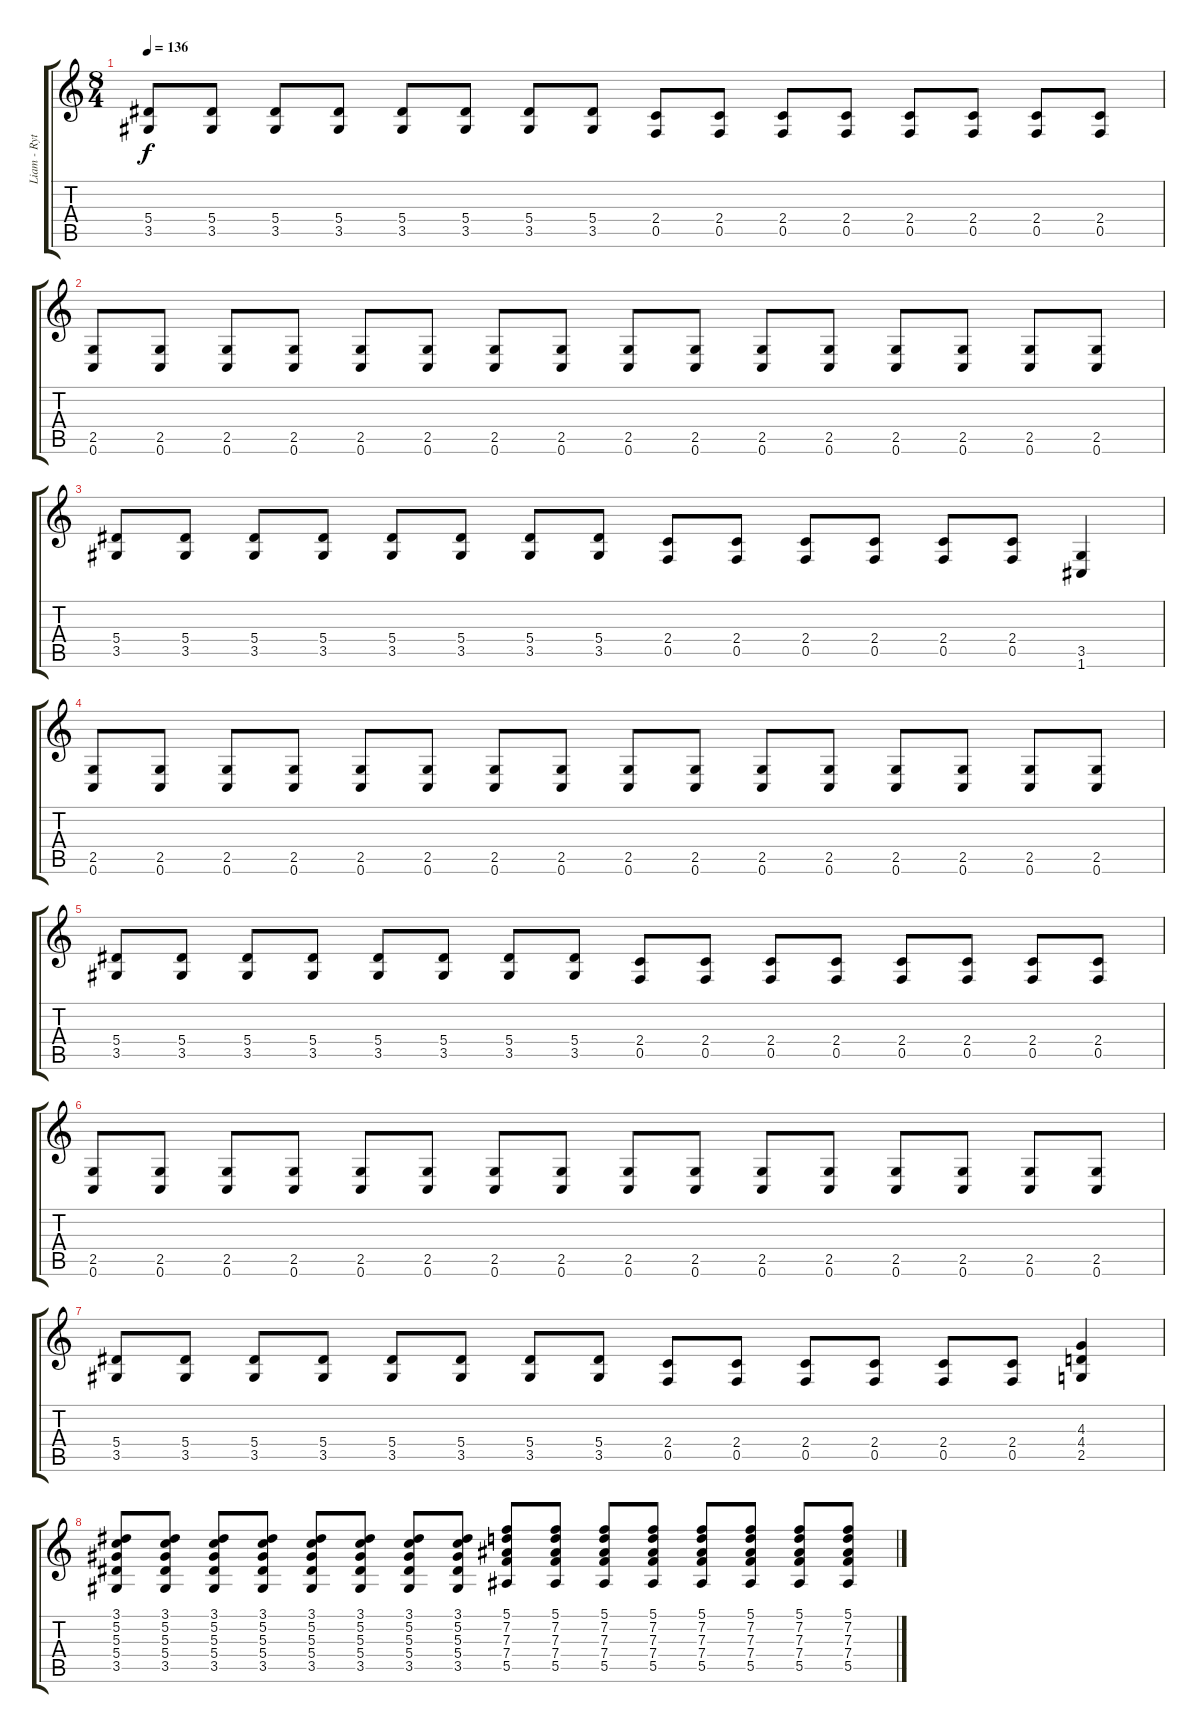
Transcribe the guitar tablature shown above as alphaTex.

\track ("Liam - Rythm Guitar" "Liam - Ryt") {instrument distortionguitar}
\staff {score tabs}
\tuning (C4 G3 Eb3 Bb2 F2 C2) {hide}
\ts (8 4)
\tempo 136
\clef g2
\ks c
(5.4 3.5).8{dy f} (5.4 3.5).8 (5.4 3.5).8 (5.4 3.5).8 (5.4 3.5).8 (5.4 3.5).8 (5.4 3.5).8 (5.4 3.5).8 (2.4 0.5).8 (2.4 0.5).8 (2.4 0.5).8 (2.4 0.5).8 (2.4 0.5).8 (2.4 0.5).8 (2.4 0.5).8 (2.4 0.5).8 |
(2.5 0.6).8 (2.5 0.6).8 (2.5 0.6).8 (2.5 0.6).8 (2.5 0.6).8 (2.5 0.6).8 (2.5 0.6).8 (2.5 0.6).8 (2.5 0.6).8 (2.5 0.6).8 (2.5 0.6).8 (2.5 0.6).8 (2.5 0.6).8 (2.5 0.6).8 (2.5 0.6).8 (2.5 0.6).8 |
(5.4 3.5).8 (5.4 3.5).8 (5.4 3.5).8 (5.4 3.5).8 (5.4 3.5).8 (5.4 3.5).8 (5.4 3.5).8 (5.4 3.5).8 (2.4 0.5).8 (2.4 0.5).8 (2.4 0.5).8 (2.4 0.5).8 (2.4 0.5).8 (2.4 0.5).8 (3.5 1.6).4 |
(2.5 0.6).8 (2.5 0.6).8 (2.5 0.6).8 (2.5 0.6).8 (2.5 0.6).8 (2.5 0.6).8 (2.5 0.6).8 (2.5 0.6).8 (2.5 0.6).8 (2.5 0.6).8 (2.5 0.6).8 (2.5 0.6).8 (2.5 0.6).8 (2.5 0.6).8 (2.5 0.6).8 (2.5 0.6).8 |
(5.4 3.5).8 (5.4 3.5).8 (5.4 3.5).8 (5.4 3.5).8 (5.4 3.5).8 (5.4 3.5).8 (5.4 3.5).8 (5.4 3.5).8 (2.4 0.5).8 (2.4 0.5).8 (2.4 0.5).8 (2.4 0.5).8 (2.4 0.5).8 (2.4 0.5).8 (2.4 0.5).8 (2.4 0.5).8 |
(2.5 0.6).8 (2.5 0.6).8 (2.5 0.6).8 (2.5 0.6).8 (2.5 0.6).8 (2.5 0.6).8 (2.5 0.6).8 (2.5 0.6).8 (2.5 0.6).8 (2.5 0.6).8 (2.5 0.6).8 (2.5 0.6).8 (2.5 0.6).8 (2.5 0.6).8 (2.5 0.6).8 (2.5 0.6).8 |
(5.4 3.5).8 (5.4 3.5).8 (5.4 3.5).8 (5.4 3.5).8 (5.4 3.5).8 (5.4 3.5).8 (5.4 3.5).8 (5.4 3.5).8 (2.4 0.5).8 (2.4 0.5).8 (2.4 0.5).8 (2.4 0.5).8 (2.4 0.5).8 (2.4 0.5).8 (4.3 4.4 2.5).4 |
(3.1 5.2 5.3 5.4 3.5).8 (3.1 5.2 5.3 5.4 3.5).8 (3.1 5.2 5.3 5.4 3.5).8 (3.1 5.2 5.3 5.4 3.5).8 (3.1 5.2 5.3 5.4 3.5).8 (3.1 5.2 5.3 5.4 3.5).8 (3.1 5.2 5.3 5.4 3.5).8 (3.1 5.2 5.3 5.4 3.5).8 (5.1 7.2 7.3 7.4 5.5).8 (5.1 7.2 7.3 7.4 5.5).8 (5.1 7.2 7.3 7.4 5.5).8 (5.1 7.2 7.3 7.4 5.5).8 (5.1 7.2 7.3 7.4 5.5).8 (5.1 7.2 7.3 7.4 5.5).8 (5.1 7.2 7.3 7.4 5.5).8 (5.1 7.2 7.3 7.4 5.5).8
